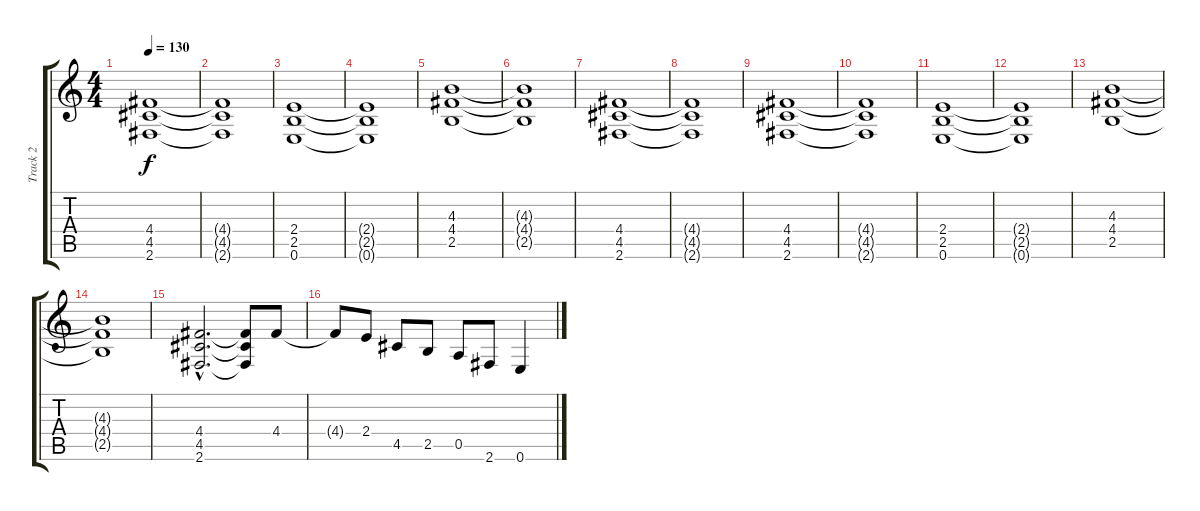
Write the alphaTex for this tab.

\track ("Track 2" "Track 2") {instrument distortionguitar}
\staff {score tabs}
\tuning (E4 B3 G3 D3 A2 E2) {hide}
\ts (4 4)
\tempo 130
\clef g2
\ks c
(4.4 4.5 2.6).1{dy f instrument distortionguitar} |
(4.4{t} 4.5{t} 2.6{t}).1 |
(2.4 2.5 0.6).1 |
(2.4{t} 2.5{t} 0.6{t}).1 |
(4.3 4.4 2.5).1 |
(4.3{t} 4.4{t} 2.5{t}).1 |
(4.4 4.5 2.6).1 |
(4.4{t} 4.5{t} 2.6{t}).1 |
(4.4 4.5 2.6).1 |
(4.4{t} 4.5{t} 2.6{t}).1 |
(2.4 2.5 0.6).1 |
(2.4{t} 2.5{t} 0.6{t}).1 |
(4.3 4.4 2.5).1 |
(4.3{t} 4.4{t} 2.5{t}).1 |
(4.4{hac} 4.5{hac} 2.6{hac}).2{d} (4.4{t} 4.5{t} 2.6{t}).8 4.4.8 |
4.4{t}.8 2.4.8 4.5.8 2.5.8 0.5.8 2.6.8 0.6.4
